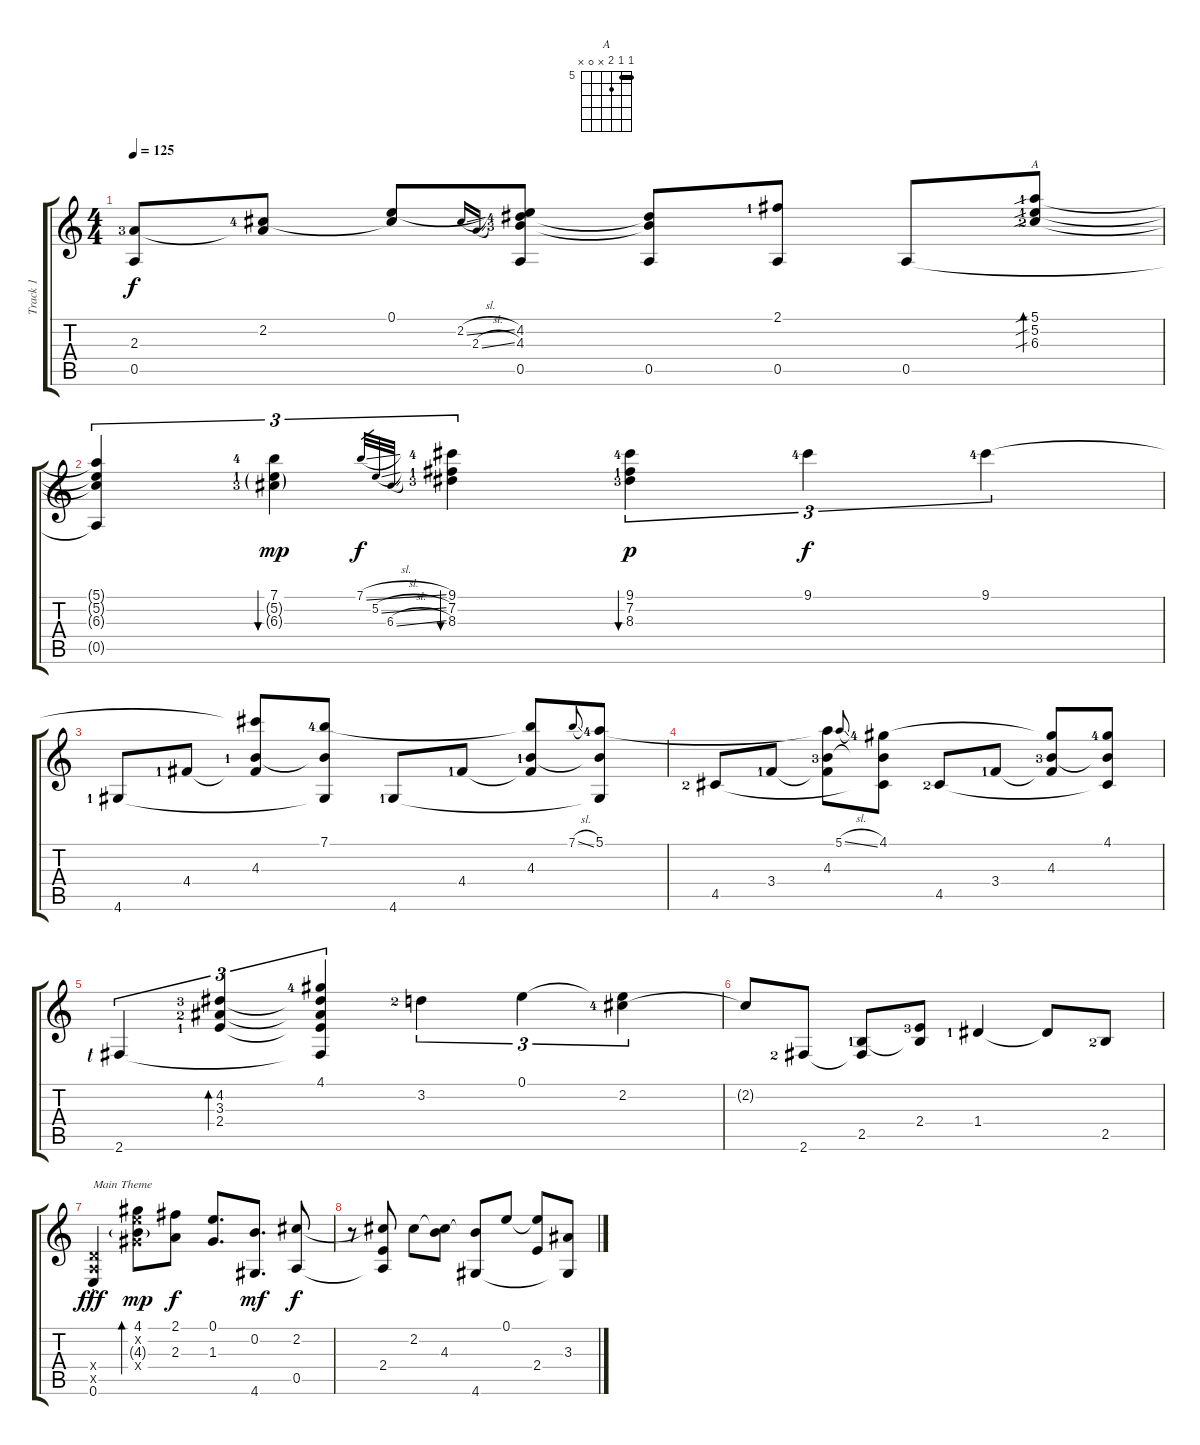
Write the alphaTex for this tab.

\track ("Track 1" "Track 1") {instrument acousticguitarnylon}
\staff {score tabs}
\tuning (E4 B3 G3 D3 A2 E2) {hide}
\chord ("A" 5 5 6 x 0 x) {firstfret 5 barre 5}
\ts (4 4)
\tempo 125
\clef g2
\ks c
(2.3{lf 4} 0.5{t}).8{dy f} (2.2{lf 5} 2.3{t}).8 (0.1 2.2{t}).8 2.2{sl}.16{gr onbeat} 2.3{sl}.16{gr onbeat} (0.1{t} 4.2{lf 5} 4.3{lf 4} 0.5).8 (4.2{t} 4.3{t} 0.5).8 (2.1{lf 2} 0.5).8 0.5.8 (5.1{sib lf 2} 5.2{sib lf 2} 6.3{sib lf 3}).8{bd 480 ch "A"} |
(5.1{t} 5.2{t} 6.3{t} 0.5{t}).4{tu (3 2)} (7.1{lf 5} 5.2{g lf 2} 6.3{g lf 4}).4{tu (3 2) bu 60 dy mp} 7.1{sl}.32{gr dy f} 5.2{sl}.32{gr} 6.3{sl}.32{gr} (9.1{lf 5} 7.2{lf 2} 8.3{lf 4}).4{tu (3 2) bu 60} (9.1{lf 5} 7.2{lf 2} 8.3{lf 4}).4{tu (3 2) bu 60 dy p} 9.1{lf 5}.4{tu (3 2) dy f} 9.1{lf 5}.4{tu (3 2)} |
4.6{lf 2}.8 4.4{lf 2}.8 (9.1{t} 4.3{lf 2} 4.4{t}).8 (7.1{lf 5} 4.3{t} 4.6{t}).8 4.6{lf 2}.8 4.4{lf 2}.8 (7.1{t} 4.3{lf 2} 4.4{t}).8 7.1{sl}.8{gr onbeat} (5.1{lf 5} 4.3{t} 4.6{t}).8 |
4.5{lf 3}.8 3.4{lf 2}.8 (5.1{t} 4.3{lf 4} 3.4{t}).8 5.1{sl}.8{gr onbeat} (4.1{lf 5} 4.3{t} 4.5{t}).8 4.5{lf 3}.8 3.4{lf 2}.8 (4.1{t} 4.3{lf 4} 3.4{t}).8 (4.1{lf 5} 4.3{t} 4.5{t}).8 |
2.6{lf 1}.4{tu (3 2)} (4.2{lf 4} 3.3{lf 3} 2.4{lf 2}).4{tu (3 2) bd 480} (4.1{lf 5} 4.2{t} 3.3{t} 2.4{t} 2.6{t}).4{tu (3 2)} 3.2{lf 3}.4{tu (3 2)} 0.1.4{tu (3 2)} (0.1{t} 2.2{lf 5}).4{tu (3 2)} |
2.2{t}.8 2.6{lf 3}.8 (2.5{lf 2} 2.6{t}).8 (2.4{lf 4} 2.5{t}).8 1.4{lf 2}.4 1.4{t}.8 2.5{lf 3}.8 |
(0.4{x} 0.5{x} 0.6{st}).4{txt "Main Theme" dy fff} (4.1 5.2{x} 4.3{g} 6.4{x}).8{bd 480 dy mp} (2.1 2.3).8{dy f} (0.1 1.3).8{d} (0.2 4.6).8{d dy mf} (2.2 0.5).8{dy f} |
r.8 (2.2{t} 2.4 0.5{t}).8 2.2.8 (2.2{t} 4.3).8 (4.3{t} 4.6).8 0.1.8 (0.1{t} 2.4).8 (3.3 4.6{t}).8
